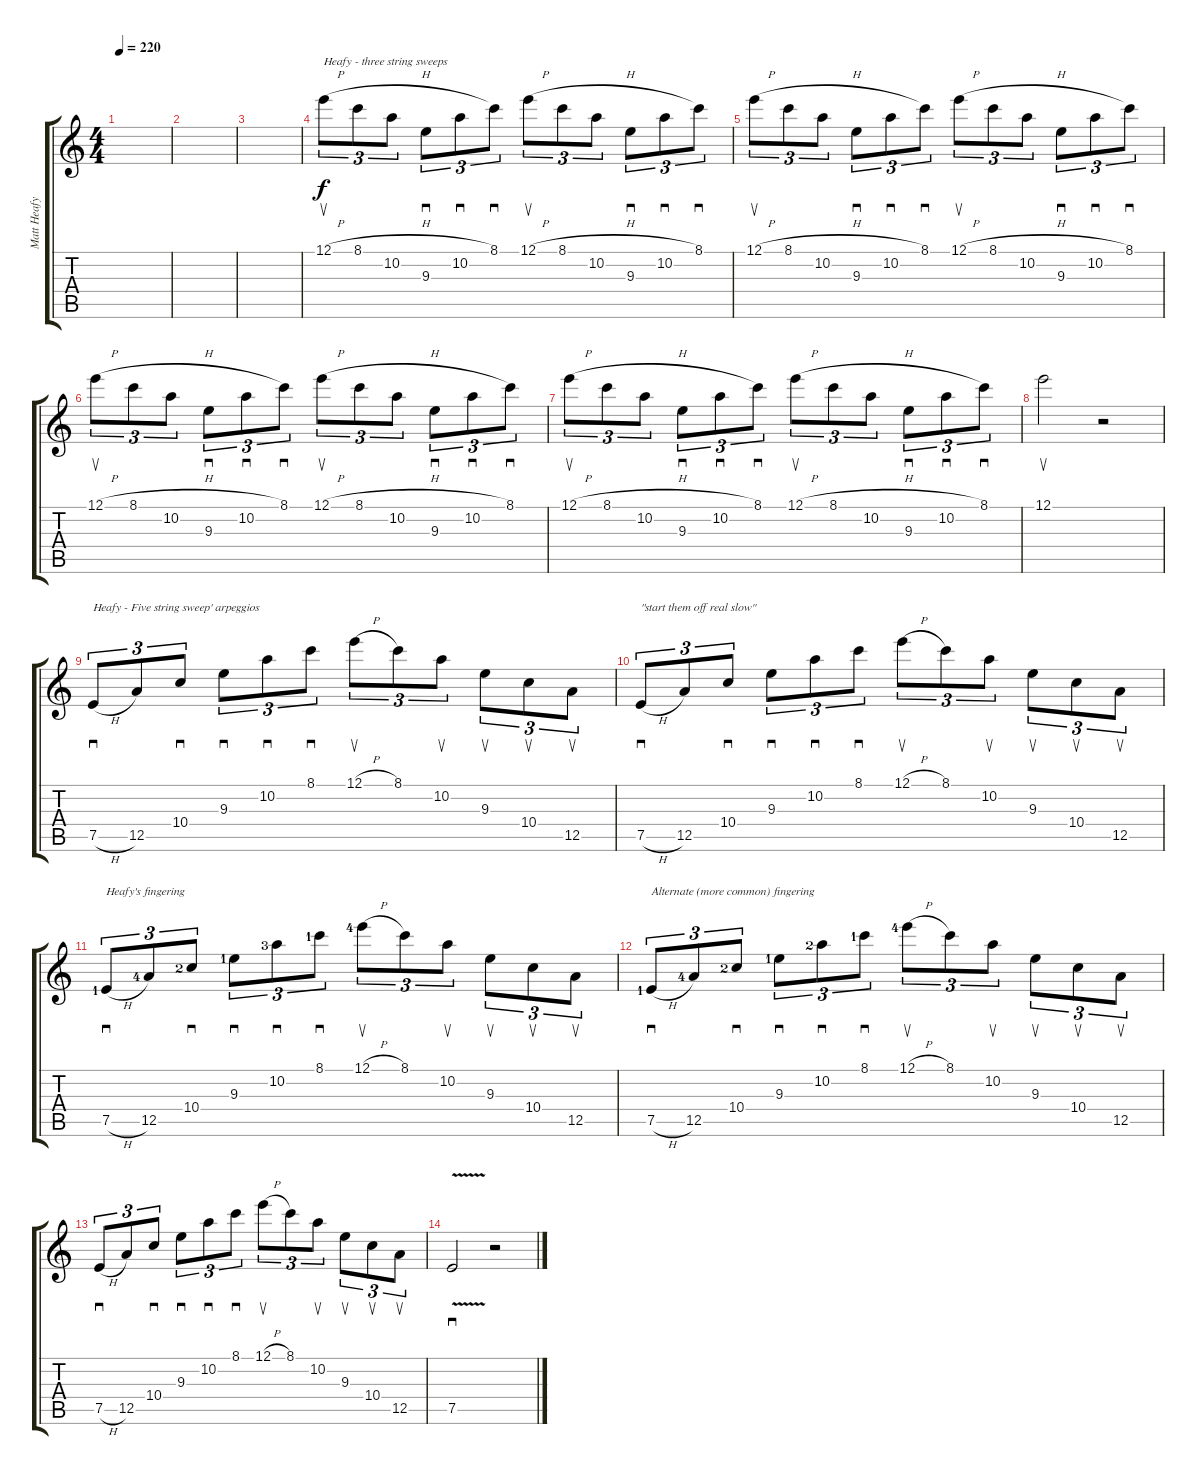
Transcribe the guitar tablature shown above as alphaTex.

\track ("Matt Heafy - Sweep picking" "Matt Heafy") {instrument overdrivenguitar}
\staff {score tabs}
\tuning (E4 B3 G3 D3 A2 E2) {hide}
\ts (4 4)
\tempo 220
\clef g2
\ks c
|
|
|
12.1{h}.8{su tu (3 2) txt "Heafy - three string sweeps"} 8.1{h}.8{tu (3 2)} 10.2.8{tu (3 2)} 9.3.8{sd tu (3 2)} 10.2.8{sd tu (3 2)} 8.1.8{sd tu (3 2)} 12.1{h}.8{su tu (3 2)} 8.1{h}.8{tu (3 2)} 10.2.8{tu (3 2)} 9.3.8{sd tu (3 2)} 10.2.8{sd tu (3 2)} 8.1.8{sd tu (3 2)} |
12.1{h}.8{su tu (3 2)} 8.1{h}.8{tu (3 2)} 10.2.8{tu (3 2)} 9.3.8{sd tu (3 2)} 10.2.8{sd tu (3 2)} 8.1.8{sd tu (3 2)} 12.1{h}.8{su tu (3 2)} 8.1{h}.8{tu (3 2)} 10.2.8{tu (3 2)} 9.3.8{sd tu (3 2)} 10.2.8{sd tu (3 2)} 8.1.8{sd tu (3 2)} |
12.1{h}.8{su tu (3 2)} 8.1{h}.8{tu (3 2)} 10.2.8{tu (3 2)} 9.3.8{sd tu (3 2)} 10.2.8{sd tu (3 2)} 8.1.8{sd tu (3 2)} 12.1{h}.8{su tu (3 2)} 8.1{h}.8{tu (3 2)} 10.2.8{tu (3 2)} 9.3.8{sd tu (3 2)} 10.2.8{sd tu (3 2)} 8.1.8{sd tu (3 2)} |
12.1{h}.8{su tu (3 2)} 8.1{h}.8{tu (3 2)} 10.2.8{tu (3 2)} 9.3.8{sd tu (3 2)} 10.2.8{sd tu (3 2)} 8.1.8{sd tu (3 2)} 12.1{h}.8{su tu (3 2)} 8.1{h}.8{tu (3 2)} 10.2.8{tu (3 2)} 9.3.8{sd tu (3 2)} 10.2.8{sd tu (3 2)} 8.1.8{sd tu (3 2)} |
12.1.2{su} r.2 |
7.5{h}.8{sd tu (3 2) txt "Heafy - Five string sweep' arpeggios "} 12.5.8{tu (3 2)} 10.4.8{sd tu (3 2)} 9.3.8{sd tu (3 2)} 10.2.8{sd tu (3 2)} 8.1.8{sd tu (3 2)} 12.1{h}.8{su tu (3 2)} 8.1.8{tu (3 2)} 10.2.8{su tu (3 2)} 9.3.8{su tu (3 2)} 10.4.8{su tu (3 2)} 12.5.8{su tu (3 2)} |
7.5{h}.8{sd tu (3 2) txt "\"start them off real slow\""} 12.5.8{tu (3 2)} 10.4.8{sd tu (3 2)} 9.3.8{sd tu (3 2)} 10.2.8{sd tu (3 2)} 8.1.8{sd tu (3 2)} 12.1{h}.8{su tu (3 2)} 8.1.8{tu (3 2)} 10.2.8{su tu (3 2)} 9.3.8{su tu (3 2)} 10.4.8{su tu (3 2)} 12.5.8{su tu (3 2)} |
7.5{h lf 2}.8{sd tu (3 2) txt "Heafy's fingering"} 12.5{lf 5}.8{tu (3 2)} 10.4{lf 3}.8{sd tu (3 2)} 9.3{lf 2}.8{sd tu (3 2)} 10.2{lf 4}.8{sd tu (3 2)} 8.1{lf 2}.8{sd tu (3 2)} 12.1{h lf 5}.8{su tu (3 2)} 8.1.8{tu (3 2)} 10.2.8{su tu (3 2)} 9.3.8{su tu (3 2)} 10.4.8{su tu (3 2)} 12.5.8{su tu (3 2)} |
7.5{h lf 2}.8{sd tu (3 2) txt "Alternate (more common) fingering"} 12.5{lf 5}.8{tu (3 2)} 10.4{lf 3}.8{sd tu (3 2)} 9.3{lf 2}.8{sd tu (3 2)} 10.2{lf 3}.8{sd tu (3 2)} 8.1{lf 2}.8{sd tu (3 2)} 12.1{h lf 5}.8{su tu (3 2)} 8.1.8{tu (3 2)} 10.2.8{su tu (3 2)} 9.3.8{su tu (3 2)} 10.4.8{su tu (3 2)} 12.5.8{su tu (3 2)} |
7.5{h}.8{sd tu (3 2)} 12.5.8{tu (3 2)} 10.4.8{sd tu (3 2)} 9.3.8{sd tu (3 2)} 10.2.8{sd tu (3 2)} 8.1.8{sd tu (3 2)} 12.1{h}.8{su tu (3 2)} 8.1.8{tu (3 2)} 10.2.8{su tu (3 2)} 9.3.8{su tu (3 2)} 10.4.8{su tu (3 2)} 12.5.8{su tu (3 2)} |
7.5{v}.2{sd} r.2
